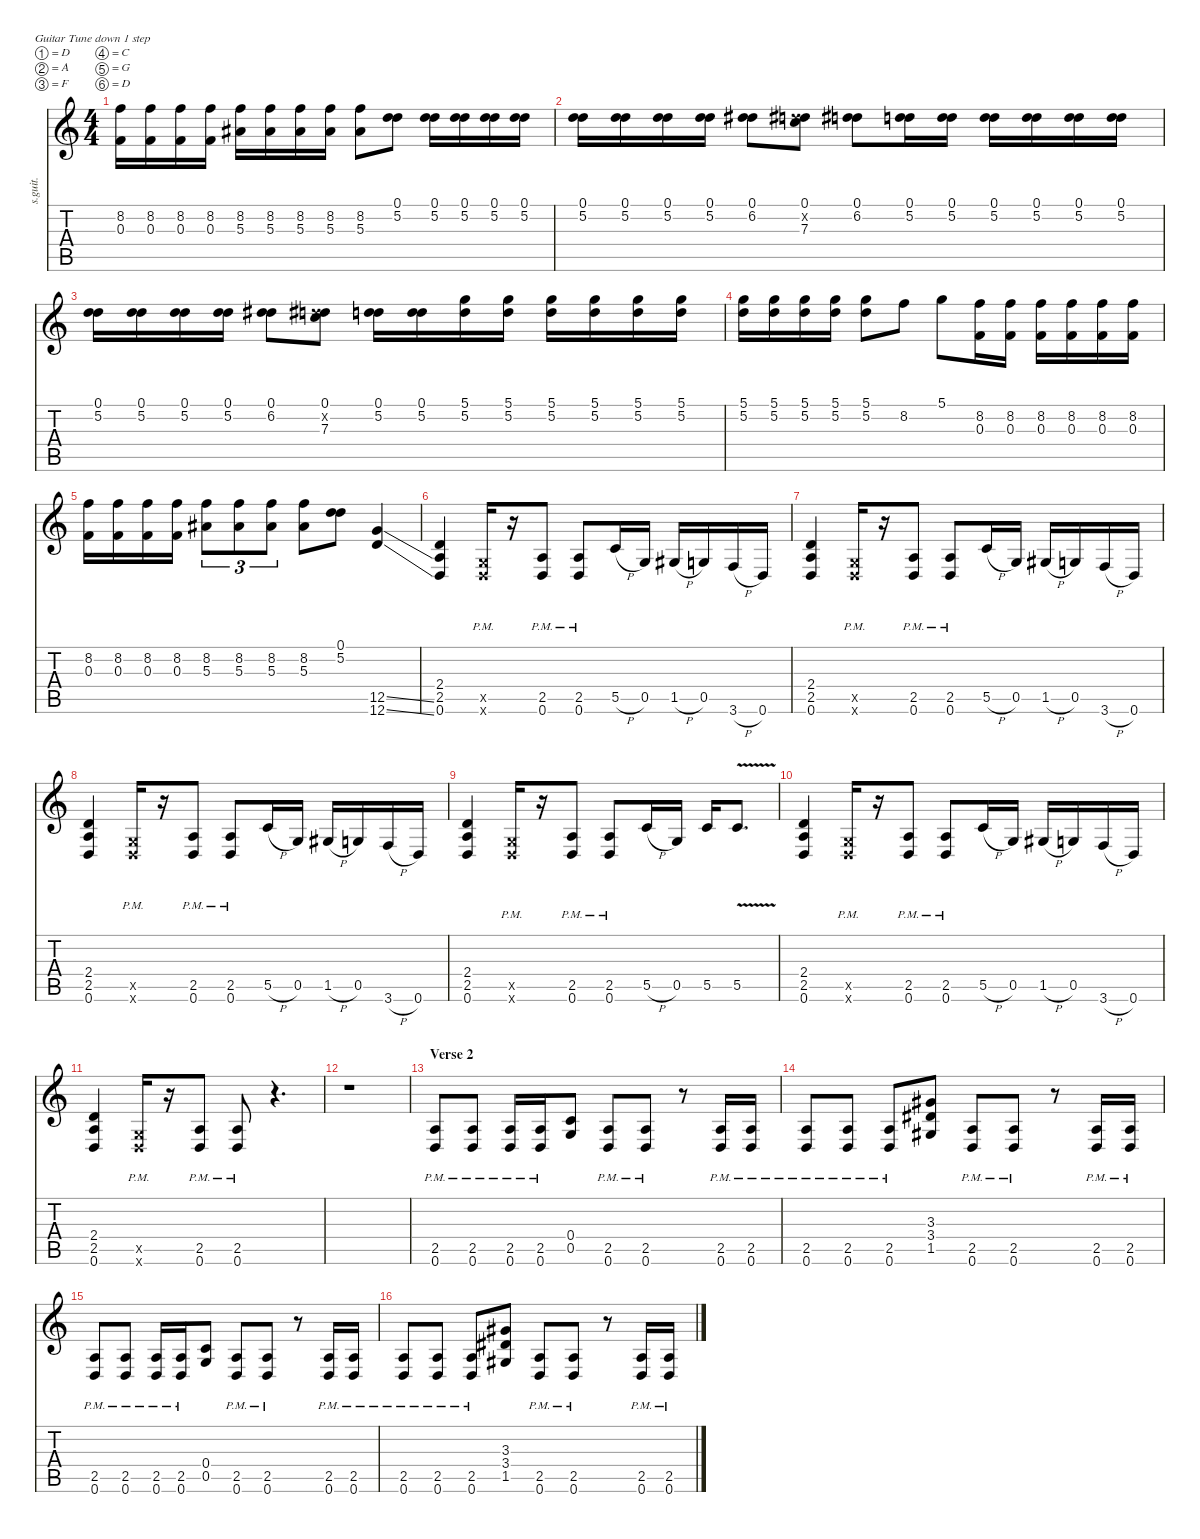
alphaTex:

\defaultSystemsLayout 4
\hideDynamics
\bracketExtendMode nobrackets
\track ("Kirk Hammett (Lead)" "s.guit.") {instrument distortionguitar}
\staff {score tabs}
\tuning (D4 A3 F3 C3 G2 D2)
\ts (4 4)
\tempo (87 hide)
\clef g2
\ks c
(8.2 0.3).16{lyrics (0 "") lyrics (1 "") lyrics (2 "") lyrics (3 "") lyrics (4 "") dy f} (8.2 0.3).16{lyrics (0 "") lyrics (1 "") lyrics (2 "") lyrics (3 "") lyrics (4 "")} (8.2 0.3).16{lyrics (0 "") lyrics (1 "") lyrics (2 "") lyrics (3 "") lyrics (4 "")} (8.2 0.3).16{lyrics (0 "") lyrics (1 "") lyrics (2 "") lyrics (3 "") lyrics (4 "")} (8.2 5.3{acc #}).16{lyrics (0 "") lyrics (1 "") lyrics (2 "") lyrics (3 "") lyrics (4 "")} (8.2 5.3{acc #}).16{lyrics (0 "") lyrics (1 "") lyrics (2 "") lyrics (3 "") lyrics (4 "")} (8.2 5.3{acc #}).16{lyrics (0 "") lyrics (1 "") lyrics (2 "") lyrics (3 "") lyrics (4 "")} (8.2 5.3{acc #}).16{lyrics (0 "") lyrics (1 "") lyrics (2 "") lyrics (3 "") lyrics (4 "")} (8.2 5.3{acc #}).8{lyrics (0 "") lyrics (1 "") lyrics (2 "") lyrics (3 "") lyrics (4 "")} (0.1 5.2).8{lyrics (0 "") lyrics (1 "") lyrics (2 "") lyrics (3 "") lyrics (4 "")} (0.1 5.2).16{lyrics (0 "") lyrics (1 "") lyrics (2 "") lyrics (3 "") lyrics (4 "")} (0.1 5.2).16{lyrics (0 "") lyrics (1 "") lyrics (2 "") lyrics (3 "") lyrics (4 "")} (0.1 5.2).16{lyrics (0 "") lyrics (1 "") lyrics (2 "") lyrics (3 "") lyrics (4 "")} (0.1 5.2).16{lyrics (0 "") lyrics (1 "") lyrics (2 "") lyrics (3 "") lyrics (4 "")} |
\tempo (89 hide)
(0.1 5.2).16{lyrics (0 "") lyrics (1 "") lyrics (2 "") lyrics (3 "") lyrics (4 "")} (0.1 5.2).16{lyrics (0 "") lyrics (1 "") lyrics (2 "") lyrics (3 "") lyrics (4 "")} (0.1 5.2).16{lyrics (0 "") lyrics (1 "") lyrics (2 "") lyrics (3 "") lyrics (4 "")} (0.1 5.2).16{lyrics (0 "") lyrics (1 "") lyrics (2 "") lyrics (3 "") lyrics (4 "")} (0.1 6.2{acc #}).8{lyrics (0 "") lyrics (1 "") lyrics (2 "") lyrics (3 "") lyrics (4 "")} (0.1 6.2{x acc #} 7.3).8{lyrics (0 "") lyrics (1 "") lyrics (2 "") lyrics (3 "") lyrics (4 "")} (0.1 6.2{acc #}).8{lyrics (0 "") lyrics (1 "") lyrics (2 "") lyrics (3 "") lyrics (4 "")} (0.1 5.2).16{lyrics (0 "") lyrics (1 "") lyrics (2 "") lyrics (3 "") lyrics (4 "")} (0.1 5.2).16{lyrics (0 "") lyrics (1 "") lyrics (2 "") lyrics (3 "") lyrics (4 "")} (0.1 5.2).16{lyrics (0 "") lyrics (1 "") lyrics (2 "") lyrics (3 "") lyrics (4 "")} (0.1 5.2).16{lyrics (0 "") lyrics (1 "") lyrics (2 "") lyrics (3 "") lyrics (4 "")} (0.1 5.2).16{lyrics (0 "") lyrics (1 "") lyrics (2 "") lyrics (3 "") lyrics (4 "")} (0.1 5.2).16{lyrics (0 "") lyrics (1 "") lyrics (2 "") lyrics (3 "") lyrics (4 "")} |
(0.1 5.2).16{lyrics (0 "") lyrics (1 "") lyrics (2 "") lyrics (3 "") lyrics (4 "")} (0.1 5.2).16{lyrics (0 "") lyrics (1 "") lyrics (2 "") lyrics (3 "") lyrics (4 "")} (0.1 5.2).16{lyrics (0 "") lyrics (1 "") lyrics (2 "") lyrics (3 "") lyrics (4 "")} (0.1 5.2).16{lyrics (0 "") lyrics (1 "") lyrics (2 "") lyrics (3 "") lyrics (4 "")} (0.1 6.2{acc #}).8{lyrics (0 "") lyrics (1 "") lyrics (2 "") lyrics (3 "") lyrics (4 "")} (0.1 6.2{x acc #} 7.3).8{lyrics (0 "") lyrics (1 "") lyrics (2 "") lyrics (3 "") lyrics (4 "")} (0.1 5.2).16{lyrics (0 "") lyrics (1 "") lyrics (2 "") lyrics (3 "") lyrics (4 "")} (0.1 5.2).16{lyrics (0 "") lyrics (1 "") lyrics (2 "") lyrics (3 "") lyrics (4 "")} (5.1 5.2).16{lyrics (0 "") lyrics (1 "") lyrics (2 "") lyrics (3 "") lyrics (4 "")} (5.1 5.2).16{lyrics (0 "") lyrics (1 "") lyrics (2 "") lyrics (3 "") lyrics (4 "")} (5.1 5.2).16{lyrics (0 "") lyrics (1 "") lyrics (2 "") lyrics (3 "") lyrics (4 "")} (5.1 5.2).16{lyrics (0 "") lyrics (1 "") lyrics (2 "") lyrics (3 "") lyrics (4 "")} (5.1 5.2).16{lyrics (0 "") lyrics (1 "") lyrics (2 "") lyrics (3 "") lyrics (4 "")} (5.1 5.2).16{lyrics (0 "") lyrics (1 "") lyrics (2 "") lyrics (3 "") lyrics (4 "")} |
\tempo (90 hide)
(5.1 5.2).16{lyrics (0 "") lyrics (1 "") lyrics (2 "") lyrics (3 "") lyrics (4 "")} (5.1 5.2).16{lyrics (0 "") lyrics (1 "") lyrics (2 "") lyrics (3 "") lyrics (4 "")} (5.1 5.2).16{lyrics (0 "") lyrics (1 "") lyrics (2 "") lyrics (3 "") lyrics (4 "")} (5.1 5.2).16{lyrics (0 "") lyrics (1 "") lyrics (2 "") lyrics (3 "") lyrics (4 "")} (5.1 5.2).8{lyrics (0 "") lyrics (1 "") lyrics (2 "") lyrics (3 "") lyrics (4 "")} 8.2.8{lyrics (0 "") lyrics (1 "") lyrics (2 "") lyrics (3 "") lyrics (4 "")} 5.1.8{lyrics (0 "") lyrics (1 "") lyrics (2 "") lyrics (3 "") lyrics (4 "")} (8.2 0.3).16{lyrics (0 "") lyrics (1 "") lyrics (2 "") lyrics (3 "") lyrics (4 "")} (8.2 0.3).16{lyrics (0 "") lyrics (1 "") lyrics (2 "") lyrics (3 "") lyrics (4 "")} (8.2 0.3).16{lyrics (0 "") lyrics (1 "") lyrics (2 "") lyrics (3 "") lyrics (4 "")} (8.2 0.3).16{lyrics (0 "") lyrics (1 "") lyrics (2 "") lyrics (3 "") lyrics (4 "")} (8.2 0.3).16{lyrics (0 "") lyrics (1 "") lyrics (2 "") lyrics (3 "") lyrics (4 "")} (8.2 0.3).16{lyrics (0 "") lyrics (1 "") lyrics (2 "") lyrics (3 "") lyrics (4 "")} |
\tempo (86 hide)
(8.2 0.3).16{lyrics (0 "") lyrics (1 "") lyrics (2 "") lyrics (3 "") lyrics (4 "")} (8.2 0.3).16{lyrics (0 "") lyrics (1 "") lyrics (2 "") lyrics (3 "") lyrics (4 "")} (8.2 0.3).16{lyrics (0 "") lyrics (1 "") lyrics (2 "") lyrics (3 "") lyrics (4 "")} (8.2 0.3).16{lyrics (0 "") lyrics (1 "") lyrics (2 "") lyrics (3 "") lyrics (4 "")} (8.2 5.3{acc #}).8{tu (3 2) lyrics (0 "") lyrics (1 "") lyrics (2 "") lyrics (3 "") lyrics (4 "")} (8.2 5.3{acc #}).8{tu (3 2) lyrics (0 "") lyrics (1 "") lyrics (2 "") lyrics (3 "") lyrics (4 "")} (8.2 5.3{acc #}).8{tu (3 2) lyrics (0 "") lyrics (1 "") lyrics (2 "") lyrics (3 "") lyrics (4 "")} (8.2 5.3{acc #}).8{lyrics (0 "") lyrics (1 "") lyrics (2 "") lyrics (3 "") lyrics (4 "")} (0.1 5.2).8{lyrics (0 "") lyrics (1 "") lyrics (2 "") lyrics (3 "") lyrics (4 "")} (12.5{ss} 12.6{ss}).4{lyrics (0 "") lyrics (1 "") lyrics (2 "") lyrics (3 "") lyrics (4 "")} |
\tempo (87 hide)
(2.4 2.5 0.6).4{lyrics (0 "") lyrics (1 "") lyrics (2 "") lyrics (3 "") lyrics (4 "")} (0.5{pm x} 0.6{pm x}).16{lyrics (0 "") lyrics (1 "") lyrics (2 "") lyrics (3 "") lyrics (4 "")} r.16 (2.5{pm} 0.6{pm}).8{lyrics (0 "") lyrics (1 "") lyrics (2 "") lyrics (3 "") lyrics (4 "")} (2.5{pm} 0.6{pm}).8{lyrics (0 "") lyrics (1 "") lyrics (2 "") lyrics (3 "") lyrics (4 "")} 5.5{h}.16{lyrics (0 "") lyrics (1 "") lyrics (2 "") lyrics (3 "") lyrics (4 "")} 0.5.16{lyrics (0 "") lyrics (1 "") lyrics (2 "") lyrics (3 "") lyrics (4 "")} 1.5{h acc #}.16{lyrics (0 "") lyrics (1 "") lyrics (2 "") lyrics (3 "") lyrics (4 "")} 0.5.16{lyrics (0 "") lyrics (1 "") lyrics (2 "") lyrics (3 "") lyrics (4 "")} 3.6{h}.16{lyrics (0 "") lyrics (1 "") lyrics (2 "") lyrics (3 "") lyrics (4 "")} 0.6.16{lyrics (0 "") lyrics (1 "") lyrics (2 "") lyrics (3 "") lyrics (4 "")} |
\tempo (89 hide)
(2.4 2.5 0.6).4{lyrics (0 "") lyrics (1 "") lyrics (2 "") lyrics (3 "") lyrics (4 "")} (0.5{pm x} 0.6{pm x}).16{lyrics (0 "") lyrics (1 "") lyrics (2 "") lyrics (3 "") lyrics (4 "")} r.16 (2.5{pm} 0.6{pm}).8{lyrics (0 "") lyrics (1 "") lyrics (2 "") lyrics (3 "") lyrics (4 "")} (2.5{pm} 0.6{pm}).8{lyrics (0 "") lyrics (1 "") lyrics (2 "") lyrics (3 "") lyrics (4 "")} 5.5{h}.16{lyrics (0 "") lyrics (1 "") lyrics (2 "") lyrics (3 "") lyrics (4 "")} 0.5.16{lyrics (0 "") lyrics (1 "") lyrics (2 "") lyrics (3 "") lyrics (4 "")} 1.5{h acc #}.16{lyrics (0 "") lyrics (1 "") lyrics (2 "") lyrics (3 "") lyrics (4 "")} 0.5.16{lyrics (0 "") lyrics (1 "") lyrics (2 "") lyrics (3 "") lyrics (4 "")} 3.6{h}.16{lyrics (0 "") lyrics (1 "") lyrics (2 "") lyrics (3 "") lyrics (4 "")} 0.6.16{lyrics (0 "") lyrics (1 "") lyrics (2 "") lyrics (3 "") lyrics (4 "")} |
\tempo (91 hide)
(2.4 2.5 0.6).4{lyrics (0 "") lyrics (1 "") lyrics (2 "") lyrics (3 "") lyrics (4 "")} (0.5{pm x} 0.6{pm x}).16{lyrics (0 "") lyrics (1 "") lyrics (2 "") lyrics (3 "") lyrics (4 "")} r.16 (2.5{pm} 0.6{pm}).8{lyrics (0 "") lyrics (1 "") lyrics (2 "") lyrics (3 "") lyrics (4 "")} (2.5{pm} 0.6{pm}).8{lyrics (0 "") lyrics (1 "") lyrics (2 "") lyrics (3 "") lyrics (4 "")} 5.5{h}.16{lyrics (0 "") lyrics (1 "") lyrics (2 "") lyrics (3 "") lyrics (4 "")} 0.5.16{lyrics (0 "") lyrics (1 "") lyrics (2 "") lyrics (3 "") lyrics (4 "")} 1.5{h acc #}.16{lyrics (0 "") lyrics (1 "") lyrics (2 "") lyrics (3 "") lyrics (4 "")} 0.5.16{lyrics (0 "") lyrics (1 "") lyrics (2 "") lyrics (3 "") lyrics (4 "")} 3.6{h}.16{lyrics (0 "") lyrics (1 "") lyrics (2 "") lyrics (3 "") lyrics (4 "")} 0.6.16{lyrics (0 "") lyrics (1 "") lyrics (2 "") lyrics (3 "") lyrics (4 "")} |
\tempo (90 hide)
(2.4 2.5 0.6).4{lyrics (0 "") lyrics (1 "") lyrics (2 "") lyrics (3 "") lyrics (4 "")} (0.5{pm x} 0.6{pm x}).16{lyrics (0 "") lyrics (1 "") lyrics (2 "") lyrics (3 "") lyrics (4 "")} r.16 (2.5{pm} 0.6{pm}).8{lyrics (0 "") lyrics (1 "") lyrics (2 "") lyrics (3 "") lyrics (4 "")} (2.5{pm} 0.6{pm}).8{lyrics (0 "") lyrics (1 "") lyrics (2 "") lyrics (3 "") lyrics (4 "")} 5.5{h}.16{lyrics (0 "") lyrics (1 "") lyrics (2 "") lyrics (3 "") lyrics (4 "")} 0.5.16{lyrics (0 "") lyrics (1 "") lyrics (2 "") lyrics (3 "") lyrics (4 "")} 5.5.16{lyrics (0 "") lyrics (1 "") lyrics (2 "") lyrics (3 "") lyrics (4 "")} 5.5{v}.8{d lyrics (0 "") lyrics (1 "") lyrics (2 "") lyrics (3 "") lyrics (4 "")} |
(2.4 2.5 0.6).4{lyrics (0 "") lyrics (1 "") lyrics (2 "") lyrics (3 "") lyrics (4 "")} (0.5{pm x} 0.6{pm x}).16{lyrics (0 "") lyrics (1 "") lyrics (2 "") lyrics (3 "") lyrics (4 "")} r.16 (2.5{pm} 0.6{pm}).8{lyrics (0 "") lyrics (1 "") lyrics (2 "") lyrics (3 "") lyrics (4 "")} (2.5{pm} 0.6{pm}).8{lyrics (0 "") lyrics (1 "") lyrics (2 "") lyrics (3 "") lyrics (4 "")} 5.5{h}.16{lyrics (0 "") lyrics (1 "") lyrics (2 "") lyrics (3 "") lyrics (4 "")} 0.5.16{lyrics (0 "") lyrics (1 "") lyrics (2 "") lyrics (3 "") lyrics (4 "")} 1.5{h acc #}.16{lyrics (0 "") lyrics (1 "") lyrics (2 "") lyrics (3 "") lyrics (4 "")} 0.5.16{lyrics (0 "") lyrics (1 "") lyrics (2 "") lyrics (3 "") lyrics (4 "")} 3.6{h}.16{lyrics (0 "") lyrics (1 "") lyrics (2 "") lyrics (3 "") lyrics (4 "")} 0.6.16{lyrics (0 "") lyrics (1 "") lyrics (2 "") lyrics (3 "") lyrics (4 "")} |
\tempo (87 hide)
(2.4 2.5 0.6).4{lyrics (0 "") lyrics (1 "") lyrics (2 "") lyrics (3 "") lyrics (4 "")} (0.5{pm x} 0.6{pm x}).16{lyrics (0 "") lyrics (1 "") lyrics (2 "") lyrics (3 "") lyrics (4 "")} r.16 (2.5{pm} 0.6{pm}).8{lyrics (0 "") lyrics (1 "") lyrics (2 "") lyrics (3 "") lyrics (4 "")} (2.5{pm} 0.6{pm}).8{lyrics (0 "") lyrics (1 "") lyrics (2 "") lyrics (3 "") lyrics (4 "")} r.4{d} |
\tempo (90 hide)
r.1 |
\section ("" "Verse 2")
\tempo (88 hide)
(2.5{pm} 0.6{pm}).8{lyrics (0 "") lyrics (1 "") lyrics (2 "") lyrics (3 "") lyrics (4 "")} (2.5{pm} 0.6{pm}).8{lyrics (0 "") lyrics (1 "") lyrics (2 "") lyrics (3 "") lyrics (4 "")} (2.5{pm} 0.6{pm}).16{lyrics (0 "") lyrics (1 "") lyrics (2 "") lyrics (3 "") lyrics (4 "")} (2.5{pm} 0.6{pm}).16{lyrics (0 "") lyrics (1 "") lyrics (2 "") lyrics (3 "") lyrics (4 "")} (0.4 0.5).8{lyrics (0 "") lyrics (1 "") lyrics (2 "") lyrics (3 "") lyrics (4 "")} (2.5{pm} 0.6{pm}).8{lyrics (0 "") lyrics (1 "") lyrics (2 "") lyrics (3 "") lyrics (4 "")} (2.5{pm} 0.6{pm}).8{lyrics (0 "") lyrics (1 "") lyrics (2 "") lyrics (3 "") lyrics (4 "")} r.8 (2.5{pm} 0.6{pm}).16{lyrics (0 "") lyrics (1 "") lyrics (2 "") lyrics (3 "") lyrics (4 "")} (2.5{pm} 0.6{pm}).16{lyrics (0 "") lyrics (1 "") lyrics (2 "") lyrics (3 "") lyrics (4 "")} |
\tempo (90 hide)
(2.5{pm} 0.6{pm}).8{lyrics (0 "") lyrics (1 "") lyrics (2 "") lyrics (3 "") lyrics (4 "")} (2.5{pm} 0.6{pm}).8{lyrics (0 "") lyrics (1 "") lyrics (2 "") lyrics (3 "") lyrics (4 "")} (2.5{pm} 0.6{pm}).8{lyrics (0 "") lyrics (1 "") lyrics (2 "") lyrics (3 "") lyrics (4 "")} (3.3{acc #} 3.4{acc #} 1.5{acc #}).8{lyrics (0 "") lyrics (1 "") lyrics (2 "") lyrics (3 "") lyrics (4 "")} (2.5{pm} 0.6{pm}).8{lyrics (0 "") lyrics (1 "") lyrics (2 "") lyrics (3 "") lyrics (4 "")} (2.5{pm} 0.6{pm}).8{lyrics (0 "") lyrics (1 "") lyrics (2 "") lyrics (3 "") lyrics (4 "")} r.8 (2.5{pm} 0.6{pm}).16{lyrics (0 "") lyrics (1 "") lyrics (2 "") lyrics (3 "") lyrics (4 "")} (2.5{pm} 0.6{pm}).16{lyrics (0 "") lyrics (1 "") lyrics (2 "") lyrics (3 "") lyrics (4 "")} |
\tempo (89 hide)
(2.5{pm} 0.6{pm}).8{lyrics (0 "") lyrics (1 "") lyrics (2 "") lyrics (3 "") lyrics (4 "")} (2.5{pm} 0.6{pm}).8{lyrics (0 "") lyrics (1 "") lyrics (2 "") lyrics (3 "") lyrics (4 "")} (2.5{pm} 0.6{pm}).16{lyrics (0 "") lyrics (1 "") lyrics (2 "") lyrics (3 "") lyrics (4 "")} (2.5{pm} 0.6{pm}).16{lyrics (0 "") lyrics (1 "") lyrics (2 "") lyrics (3 "") lyrics (4 "")} (0.4 0.5).8{lyrics (0 "") lyrics (1 "") lyrics (2 "") lyrics (3 "") lyrics (4 "")} (2.5{pm} 0.6{pm}).8{lyrics (0 "") lyrics (1 "") lyrics (2 "") lyrics (3 "") lyrics (4 "")} (2.5{pm} 0.6{pm}).8{lyrics (0 "") lyrics (1 "") lyrics (2 "") lyrics (3 "") lyrics (4 "")} r.8 (2.5{pm} 0.6{pm}).16{lyrics (0 "") lyrics (1 "") lyrics (2 "") lyrics (3 "") lyrics (4 "")} (2.5{pm} 0.6{pm}).16{lyrics (0 "") lyrics (1 "") lyrics (2 "") lyrics (3 "") lyrics (4 "")} |
(2.5{pm} 0.6{pm}).8{lyrics (0 "") lyrics (1 "") lyrics (2 "") lyrics (3 "") lyrics (4 "")} (2.5{pm} 0.6{pm}).8{lyrics (0 "") lyrics (1 "") lyrics (2 "") lyrics (3 "") lyrics (4 "")} (2.5{pm} 0.6{pm}).8{lyrics (0 "") lyrics (1 "") lyrics (2 "") lyrics (3 "") lyrics (4 "")} (3.3{acc #} 3.4{acc #} 1.5{acc #}).8{lyrics (0 "") lyrics (1 "") lyrics (2 "") lyrics (3 "") lyrics (4 "")} (2.5{pm} 0.6{pm}).8{lyrics (0 "") lyrics (1 "") lyrics (2 "") lyrics (3 "") lyrics (4 "")} (2.5{pm} 0.6{pm}).8{lyrics (0 "") lyrics (1 "") lyrics (2 "") lyrics (3 "") lyrics (4 "")} r.8 (2.5{pm} 0.6{pm}).16{lyrics (0 "") lyrics (1 "") lyrics (2 "") lyrics (3 "") lyrics (4 "")} (2.5{pm} 0.6{pm}).16{lyrics (0 "") lyrics (1 "") lyrics (2 "") lyrics (3 "") lyrics (4 "")}
